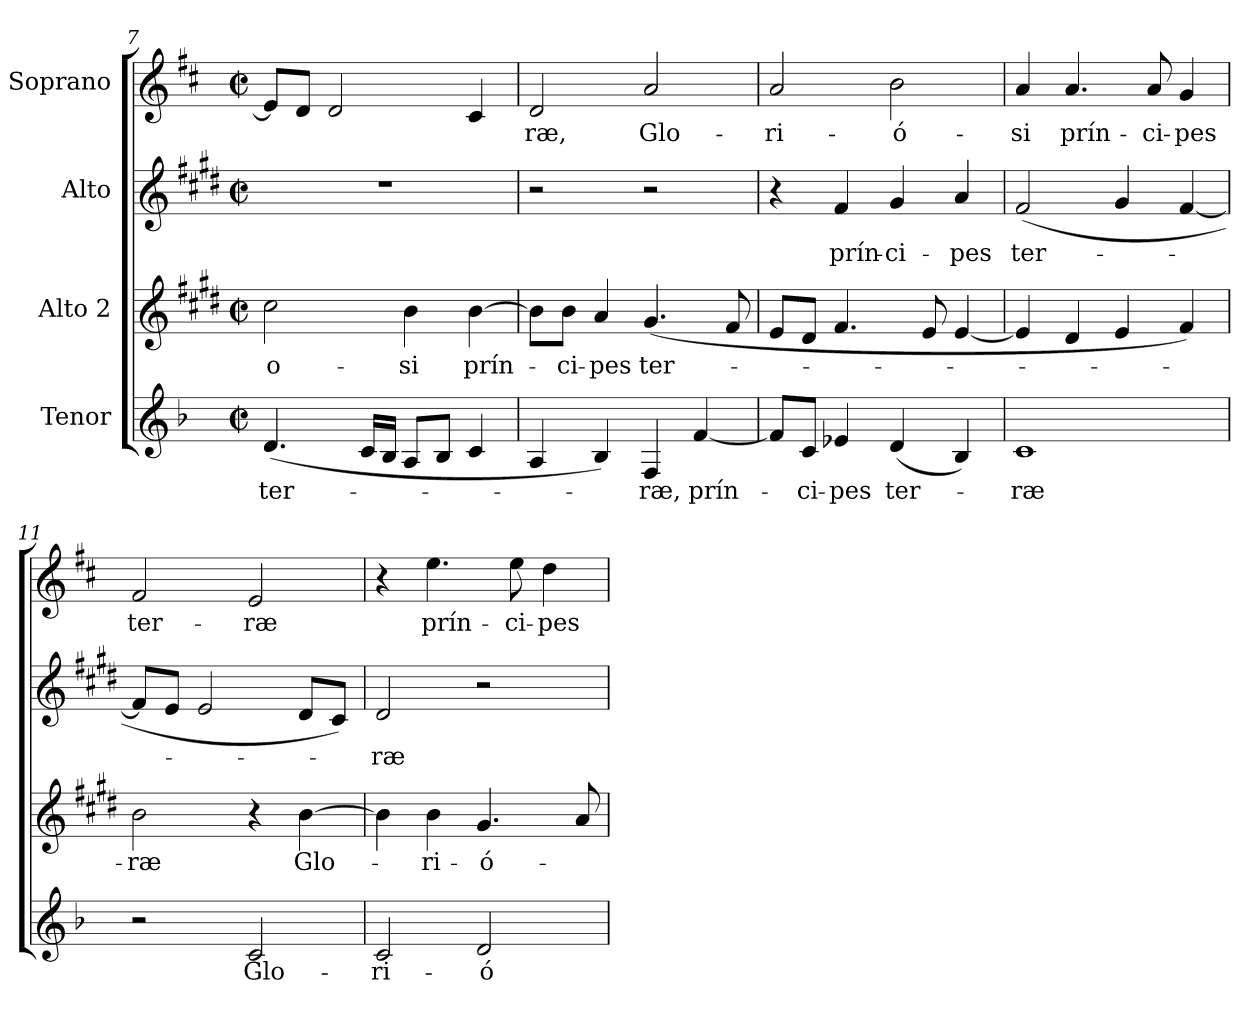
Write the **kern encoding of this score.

**kern	**text	**kern	**text	**kern	**text	**kern	**text
*part4	*part4	*part3	*part3	*part2	*part2	*part1	*part1
*staff4	*staff4	*staff3	*staff3	*staff2	*staff2	*staff1	*staff1
*I"Tenor	*	*I"Alto 2	*	*I"Alto	*	*I"Soprano	*
*clefG2	*	*clefG2	*	*clefG2	*	*clefG2	*
*ITrd2c3	*	*ITrd1c2	*	*ITrd1c2	*	*	*
*k[f#c#]	*	*k[f#c#]	*	*k[f#c#]	*	*k[f#c#]	*
*D:	*	*D:	*	*D:	*	*D:	*
*M2/2	*	*M2/2	*	*M2/2	*	*M2/2	*
*met(c|)	*	*met(c|)	*	*met(c|)	*	*met(c|)	*
=7	=7	=7	=7	=7	=7	=7	=7
!	!LO:LY:b:color=#000000	!	!	!	!	!	!
!	!	!	!LO:LY:b:color=#000000	!	!	!	!
(4.Bi/	ter-	2bi\	-o-	1r	.	8ei/L]	.
.	.	.	.	.	.	8di/J	.
.	.	.	.	.	.	2di/	.
16Ai/LL	.	.	.	.	.	.	.
16Gi/JJ	.	.	.	.	.	.	.
!	!	!	!LO:LY:b:color=#000000	!	!	!	!
8F#i/L	.	4ai\	-si	.	.	.	.
8Gi/J	.	.	.	.	.	.	.
!	!	!	!LO:LY:b:color=#000000	!	!	!	!
4Ai/	.	[4ai\	prín-	.	.	4c#i/	.
=8	=8	=8	=8	=8	=8	=8	=8
!	!	!	!	!	!	!	!LO:LY:b:color=#000000
4F#i/	.	8ai\L]	.	2r	.	2di/	-ræ,
!	!	!	!LO:LY:b:color=#000000	!	!	!	!
.	.	8ai\J	-ci-	.	.	.	.
!	!	!	!LO:LY:b:color=#000000	!	!	!	!
4Gi/)	.	4gi/	-pes	.	.	.	.
!	!LO:LY:b:color=#000000	!	!	!	!	!	!
!	!	!	!LO:LY:b:color=#000000	!	!	!	!
!	!	!	!	!	!	!	!LO:LY:b:color=#000000
4Di/	-ræ,	(4.f#i/	ter-	2r	.	2ai/	Glo-
!	!LO:LY:b:color=#000000	!	!	!	!	!	!
[4di/	prín-	.	.	.	.	.	.
.	.	8ei/	.	.	.	.	.
=9	=9	=9	=9	=9	=9	=9	=9
!	!	!	!	!	!	!	!LO:LY:b:color=#000000
8di/L]	.	8di/L	.	4r	.	2ai/	-ri-
!	!LO:LY:b:color=#000000	!	!	!	!	!	!
8Ai/J	-ci-	8c#i/J	.	.	.	.	.
!	!LO:LY:b:color=#000000	!	!	!	!	!	!
!	!	!	!	!	!LO:LY:b:color=#000000	!	!
4cni/	-pes	4.ei/	.	4ei/	prín-	.	.
!	!LO:LY:b:color=#000000	!	!	!	!	!	!
!	!	!	!	!	!LO:LY:b:color=#000000	!	!
!	!	!	!	!	!	!	!LO:LY:b:color=#000000
(4Bi/	ter-	.	.	4f#i/	-ci-	2bi\	-ó-
.	.	8di/	.	.	.	.	.
!	!	!	!	!	!LO:LY:b:color=#000000	!	!
4Gi/)	.	[4di/	.	4gi/	-pes	.	.
=10	=10	=10	=10	=10	=10	=10	=10
!	!LO:LY:b:color=#000000	!	!	!	!	!	!
!	!	!	!	!	!LO:LY:b:color=#000000	!	!
!	!	!	!	!	!	!	!LO:LY:b:color=#000000
1Ai	-ræ	4di/]	.	(2ei/	ter-	4ai/	-si
!	!	!	!	!	!	!	!LO:LY:b:color=#000000
.	.	4c#i/	.	.	.	4.ai/	prín-
.	.	4di/	.	4f#i/	.	.	.
!	!	!	!	!	!	!	!LO:LY:b:color=#000000
.	.	.	.	.	.	8ai/	-ci-
!	!	!	!	!	!	!	!LO:LY:b:color=#000000
.	.	4ei/)	.	[4ei/	.	4gi/	-pes
!!LO:LB:g=z
=11	=11	=11	=11	=11	=11	=11	=11
!	!	!	!LO:LY:b:color=#000000	!	!	!	!
!	!	!	!	!	!	!	!LO:LY:b:color=#000000
2r	.	2ai\	-ræ	8ei/L]	.	2f#i/	ter-
.	.	.	.	8di/J	.	.	.
.	.	.	.	2di/	.	.	.
!	!LO:LY:b:color=#000000	!	!	!	!	!	!
!	!	!	!	!	!	!	!LO:LY:b:color=#000000
2Ai/	Glo-	4r	.	.	.	2ei/	-ræ
!	!	!	!LO:LY:b:color=#000000	!	!	!	!
.	.	[4ai\	Glo-	8c#i/L	.	.	.
.	.	.	.	8Bi/J)	.	.	.
=12	=12	=12	=12	=12	=12	=12	=12
!	!LO:LY:b:color=#000000	!	!	!	!	!	!
!	!	!	!	!	!LO:LY:b:color=#000000	!	!
2Ai/	-ri-	4ai\]	.	2c#i/	-ræ	4r	.
!	!	!	!LO:LY:b:color=#000000	!	!	!	!
!	!	!	!	!	!	!	!LO:LY:b:color=#000000
.	.	4ai\	-ri-	.	.	4.eei\	prín-
!	!LO:LY:b:color=#000000	!	!	!	!	!	!
!	!	!	!LO:LY:b:color=#000000	!	!	!	!
2Bi/	-ó-	4.f#i/	-ó-	2r	.	.	.
!	!	!	!	!	!	!	!LO:LY:b:color=#000000
.	.	.	.	.	.	8eei\	-ci-
!	!	!	!	!	!	!	!LO:LY:b:color=#000000
.	.	.	.	.	.	4ddi\	-pes
.	.	8gi/	.	.	.	.	.
=	=	=	=	=	=	=	=
*-	*-	*-	*-	*-	*-	*-	*-
